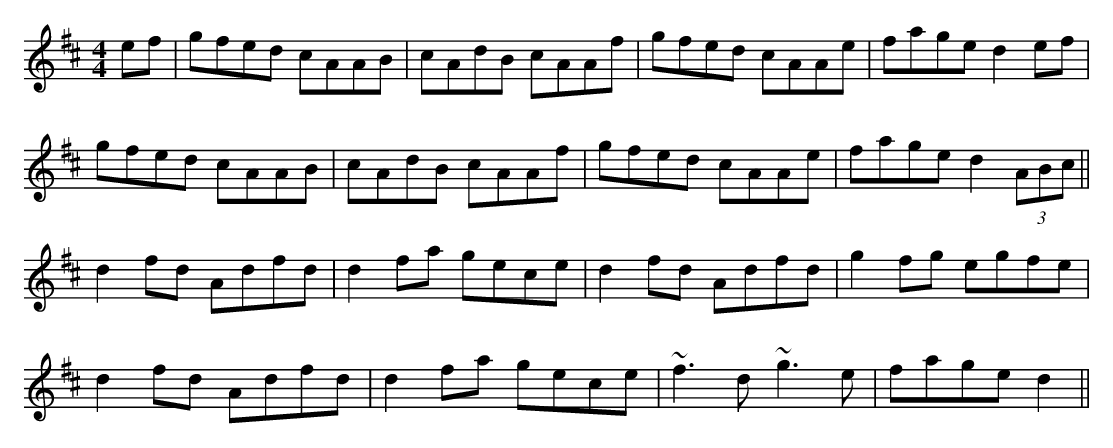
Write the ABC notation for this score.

X:1
M:4/4
K:D
ef | gfed cAAB|cAdB cAAf|gfed cAAe|fage d2 ef |
 gfed cAAB|cAdB cAAf|gfed cAAe|fage d2 (3ABc ||
d2 fd Adfd|d2 fa gece|d2 fd Adfd|g2 fg egfe|
d2 fd Adfd|d2 fa gece|~f3d ~g3e|fage d2||
